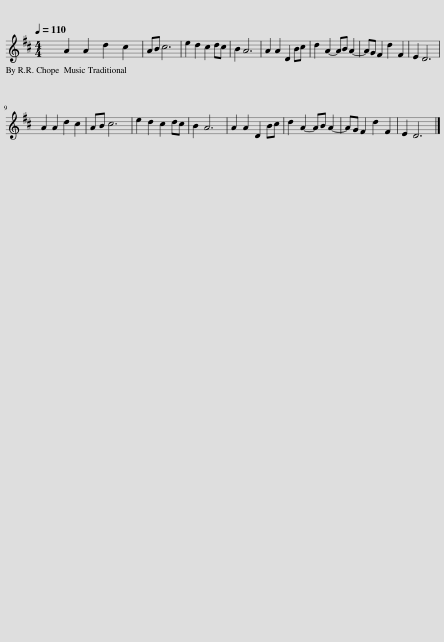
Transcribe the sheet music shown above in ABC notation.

X:1
L:1/8
Q:1/4=110
M:4/4
I:linebreak $
K:D
V:1 treble
V:1
 A2 A2 d2 c2 | AB c6 | e2 d2 c2 dc | B2 A6 | A2 A2 D2 Bc | %5
 d2 A2- AB A2- | AG F2 d2 F2 | E2 D6 |$ A2 A2 d2 c2 | AB c6 | %10
 e2 d2 c2 dc | B2 A6 | A2 A2 D2 Bc | d2 A2- AB A2- | AG F2 d2 F2 | %15
 E2 D6 |] %16
